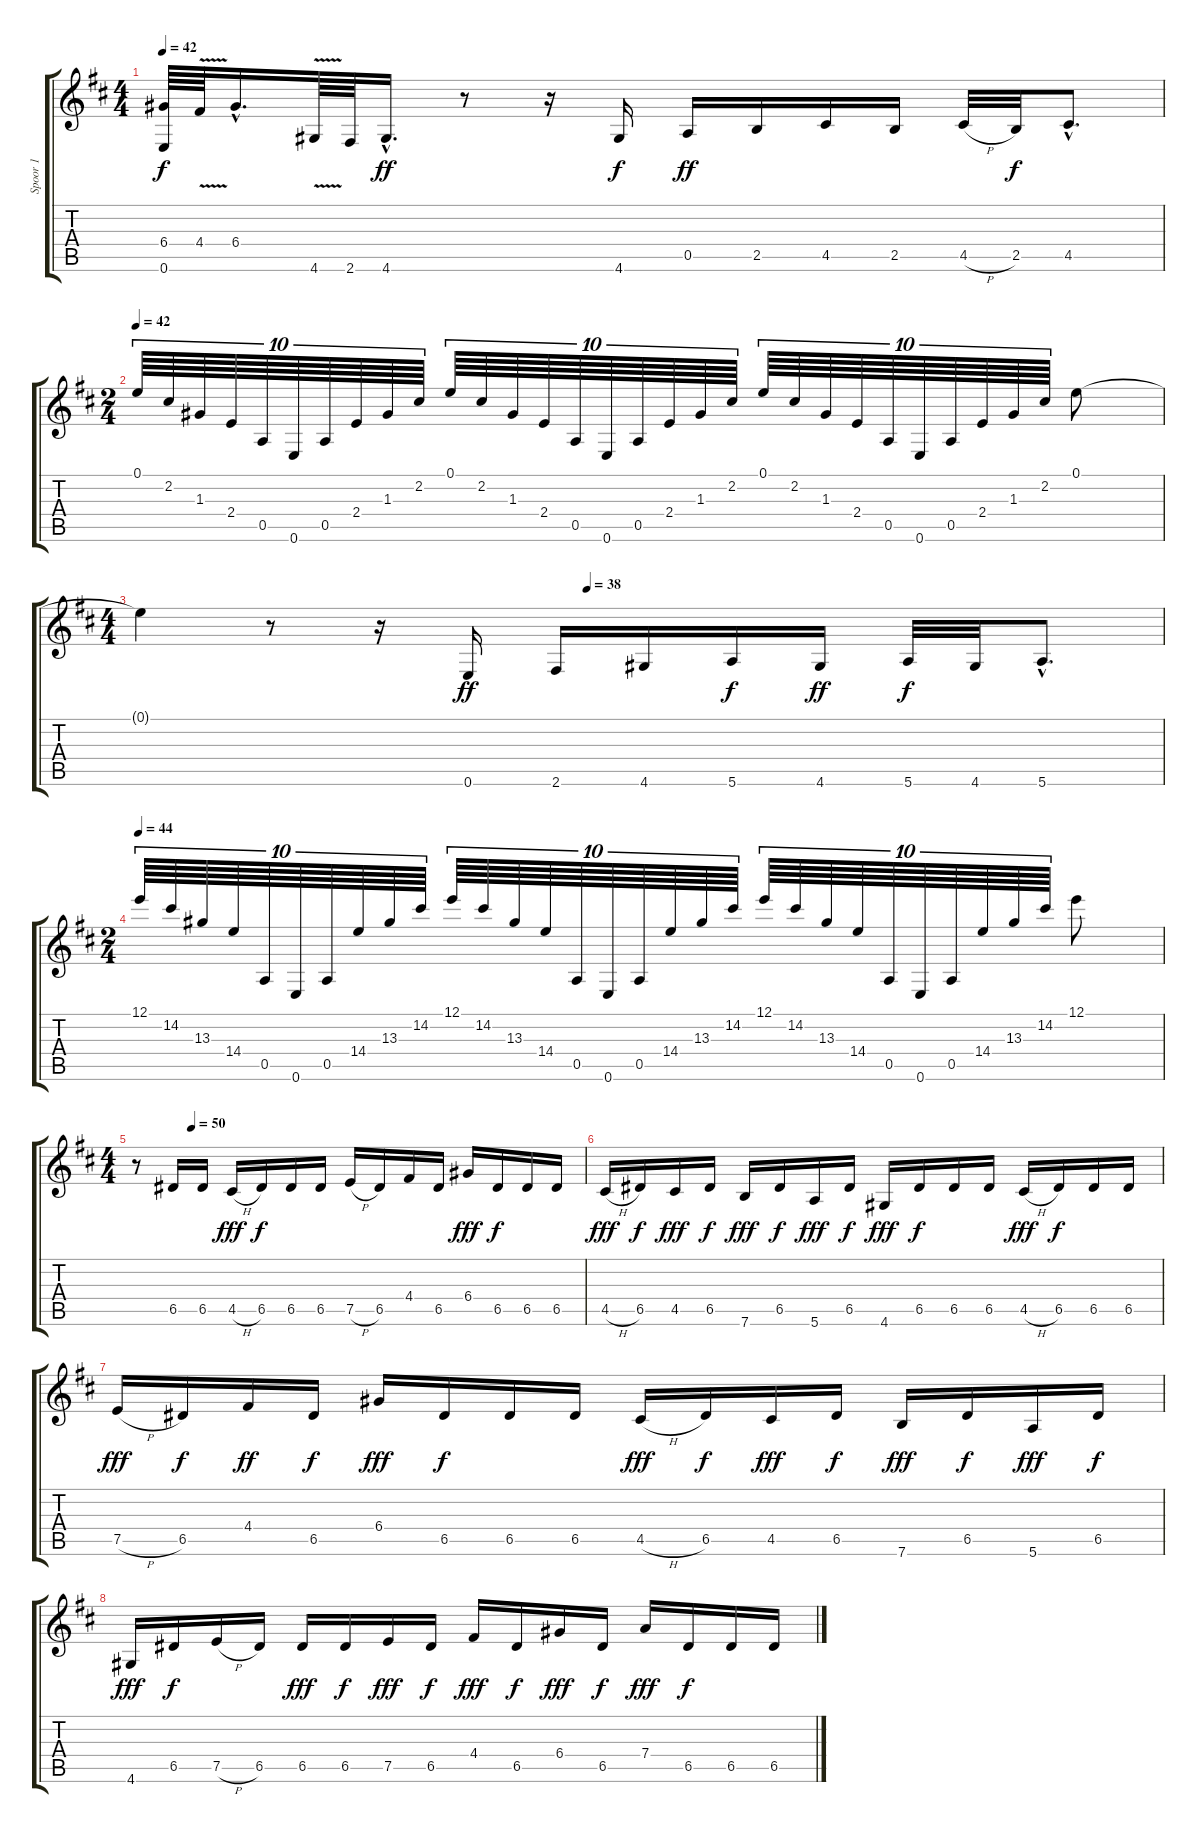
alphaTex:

\track ("Spoor 1" "Spoor 1") {instrument acousticguitarnylon}
\staff {score tabs}
\tuning (E4 B3 G3 D3 A2 E2) {hide}
\ts (4 4)
\tempo 42
\clef g2
\ks d
(6.4 0.6).64{dy f} 4.4{v}.64 6.4{hac}.16{d} 4.6{v}.64 2.6.64 4.6{hac}.16{d dy ff} r.8 r.16 4.6.16{dy f} 0.5.16{dy ff} 2.5.16 4.5.16 2.5.16 4.5{h}.32 2.5.32{dy f} 4.5{hac}.8{d} |
\ts (2 4)
\tempo 42
0.1.64{tu (10 8)} 2.2.64{tu (10 8)} 1.3.64{tu (10 8)} 2.4.64{tu (10 8)} 0.5.64{tu (10 8)} 0.6.64{tu (10 8)} 0.5.64{tu (10 8)} 2.4.64{tu (10 8)} 1.3.64{tu (10 8)} 2.2.64{tu (10 8)} 0.1.64{tu (10 8)} 2.2.64{tu (10 8)} 1.3.64{tu (10 8)} 2.4.64{tu (10 8)} 0.5.64{tu (10 8)} 0.6.64{tu (10 8)} 0.5.64{tu (10 8)} 2.4.64{tu (10 8)} 1.3.64{tu (10 8)} 2.2.64{tu (10 8)} 0.1.64{tu (10 8)} 2.2.64{tu (10 8)} 1.3.64{tu (10 8)} 2.4.64{tu (10 8)} 0.5.64{tu (10 8)} 0.6.64{tu (10 8)} 0.5.64{tu (10 8)} 2.4.64{tu (10 8)} 1.3.64{tu (10 8)} 2.2.64{tu (10 8)} 0.1.8 |
\ts (4 4)
\tempo (38 0.4375)
0.1{t}.4 r.8 r.16 0.6.16{dy ff} 2.6.16 4.6.16 5.6.16{dy f} 4.6.16{dy ff} 5.6.32{dy f} 4.6.32 5.6{hac}.8{d} |
\ts (2 4)
\tempo 44
12.1.64{tu (10 8)} 14.2.64{tu (10 8)} 13.3.64{tu (10 8)} 14.4.64{tu (10 8)} 0.5.64{tu (10 8)} 0.6.64{tu (10 8)} 0.5.64{tu (10 8)} 14.4.64{tu (10 8)} 13.3.64{tu (10 8)} 14.2.64{tu (10 8)} 12.1.64{tu (10 8)} 14.2.64{tu (10 8)} 13.3.64{tu (10 8)} 14.4.64{tu (10 8)} 0.5.64{tu (10 8)} 0.6.64{tu (10 8)} 0.5.64{tu (10 8)} 14.4.64{tu (10 8)} 13.3.64{tu (10 8)} 14.2.64{tu (10 8)} 12.1.64{tu (10 8)} 14.2.64{tu (10 8)} 13.3.64{tu (10 8)} 14.4.64{tu (10 8)} 0.5.64{tu (10 8)} 0.6.64{tu (10 8)} 0.5.64{tu (10 8)} 14.4.64{tu (10 8)} 13.3.64{tu (10 8)} 14.2.64{tu (10 8)} 12.1.8 |
\ts (4 4)
\tempo (50 0.125)
r.8 6.5.16 6.5.16 4.5{h}.16{dy fff} 6.5.16{dy f} 6.5.16 6.5.16 7.5{h}.16 6.5.16 4.4.16 6.5.16 6.4.16{dy fff} 6.5.16{dy f} 6.5.16 6.5.16 |
4.5{h}.16{dy fff} 6.5.16{dy f} 4.5.16{dy fff} 6.5.16{dy f} 7.6.16{dy fff} 6.5.16{dy f} 5.6.16{dy fff} 6.5.16{dy f} 4.6.16{dy fff} 6.5.16{dy f} 6.5.16 6.5.16 4.5{h}.16{dy fff} 6.5.16{dy f} 6.5.16 6.5.16 |
7.5{h}.16{dy fff} 6.5.16{dy f} 4.4.16{dy ff} 6.5.16{dy f} 6.4.16{dy fff} 6.5.16{dy f} 6.5.16 6.5.16 4.5{h}.16{dy fff} 6.5.16{dy f} 4.5.16{dy fff} 6.5.16{dy f} 7.6.16{dy fff} 6.5.16{dy f} 5.6.16{dy fff} 6.5.16{dy f} |
4.6.16{dy fff} 6.5.16{dy f} 7.5{h}.16 6.5.16 6.5.16{dy fff} 6.5.16{dy f} 7.5.16{dy fff} 6.5.16{dy f} 4.4.16{dy fff} 6.5.16{dy f} 6.4.16{dy fff} 6.5.16{dy f} 7.4.16{dy fff} 6.5.16{dy f} 6.5.16 6.5.16
